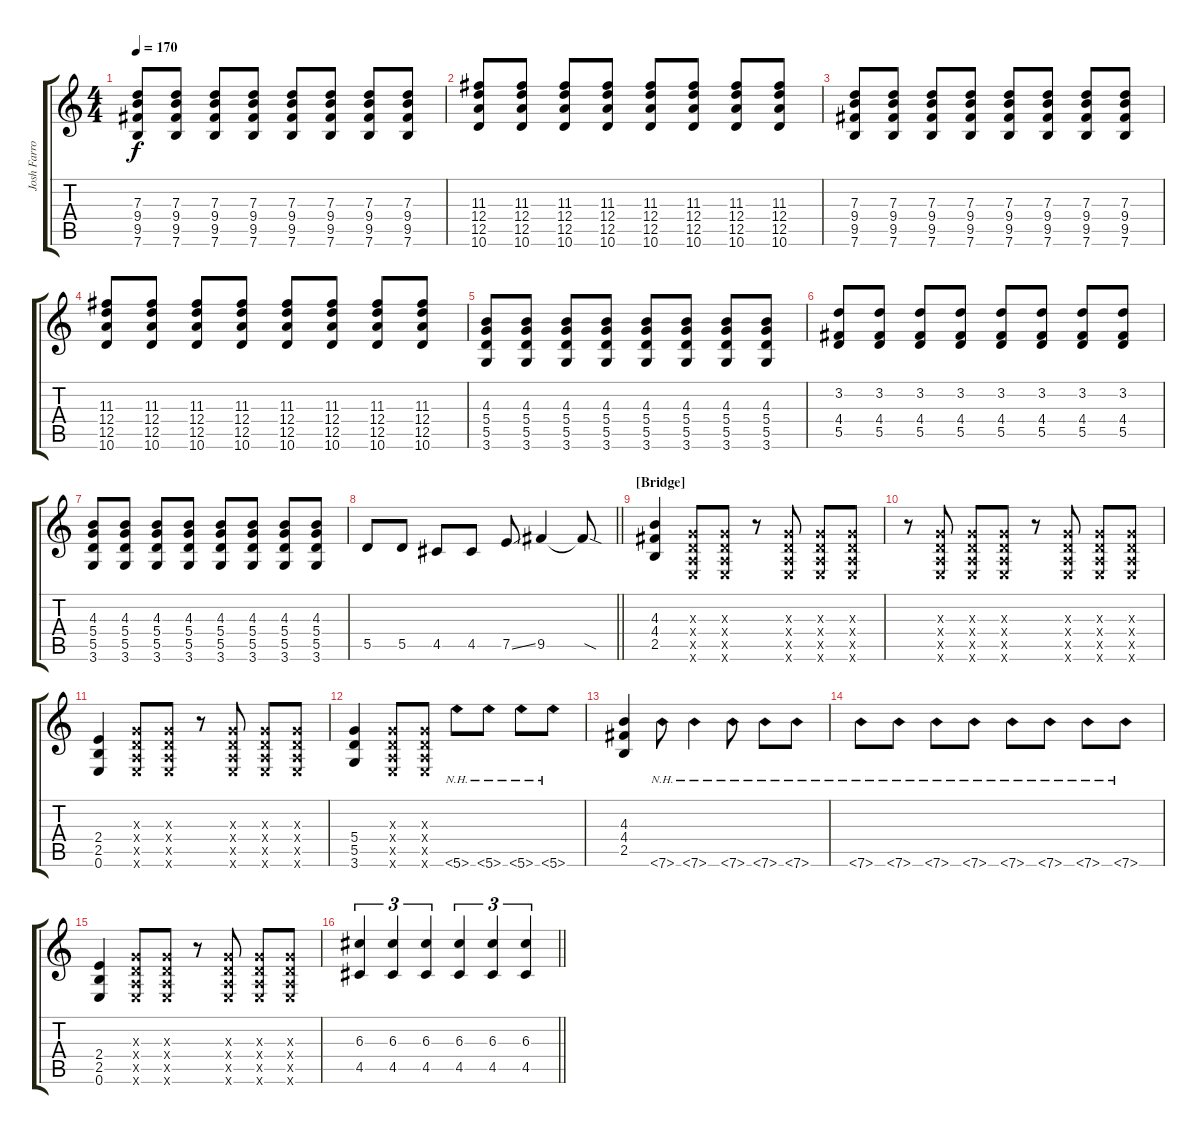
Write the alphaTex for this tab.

\track ("Josh Farro" "Josh Farro") {instrument distortionguitar}
\staff {score tabs}
\tuning (E4 B3 G3 D3 A2 E2) {hide}
\ts (4 4)
\tempo 170
\clef g2
\ks c
(7.3 9.4 9.5 7.6).8{dy f} (7.3 9.4 9.5 7.6).8 (7.3 9.4 9.5 7.6).8 (7.3 9.4 9.5 7.6).8 (7.3 9.4 9.5 7.6).8 (7.3 9.4 9.5 7.6).8 (7.3 9.4 9.5 7.6).8 (7.3 9.4 9.5 7.6).8 |
(11.3 12.4 12.5 10.6).8 (11.3 12.4 12.5 10.6).8 (11.3 12.4 12.5 10.6).8 (11.3 12.4 12.5 10.6).8 (11.3 12.4 12.5 10.6).8 (11.3 12.4 12.5 10.6).8 (11.3 12.4 12.5 10.6).8 (11.3 12.4 12.5 10.6).8 |
(7.3 9.4 9.5 7.6).8 (7.3 9.4 9.5 7.6).8 (7.3 9.4 9.5 7.6).8 (7.3 9.4 9.5 7.6).8 (7.3 9.4 9.5 7.6).8 (7.3 9.4 9.5 7.6).8 (7.3 9.4 9.5 7.6).8 (7.3 9.4 9.5 7.6).8 |
(11.3 12.4 12.5 10.6).8 (11.3 12.4 12.5 10.6).8 (11.3 12.4 12.5 10.6).8 (11.3 12.4 12.5 10.6).8 (11.3 12.4 12.5 10.6).8 (11.3 12.4 12.5 10.6).8 (11.3 12.4 12.5 10.6).8 (11.3 12.4 12.5 10.6).8 |
(4.3 5.4 5.5 3.6).8 (4.3 5.4 5.5 3.6).8 (4.3 5.4 5.5 3.6).8 (4.3 5.4 5.5 3.6).8 (4.3 5.4 5.5 3.6).8 (4.3 5.4 5.5 3.6).8 (4.3 5.4 5.5 3.6).8 (4.3 5.4 5.5 3.6).8 |
(3.2 4.4 5.5).8 (3.2 4.4 5.5).8 (3.2 4.4 5.5).8 (3.2 4.4 5.5).8 (3.2 4.4 5.5).8 (3.2 4.4 5.5).8 (3.2 4.4 5.5).8 (3.2 4.4 5.5).8 |
(4.3 5.4 5.5 3.6).8 (4.3 5.4 5.5 3.6).8 (4.3 5.4 5.5 3.6).8 (4.3 5.4 5.5 3.6).8 (4.3 5.4 5.5 3.6).8 (4.3 5.4 5.5 3.6).8 (4.3 5.4 5.5 3.6).8 (4.3 5.4 5.5 3.6).8 |
\barLineRight lightlight
5.5.8 5.5.8 4.5.8 4.5.8 7.5{ss}.8 9.5.4 9.5{sod t}.8 |
\section ("" "[Bridge]")
(4.3 4.4 2.5).4 (0.3{x} 0.4{x} 0.5{x} 0.6{x}).8 (0.3{x} 0.4{x} 0.5{x} 0.6{x}).8 r.8 (0.3{x} 0.4{x} 0.5{x} 0.6{x}).8 (0.3{x} 0.4{x} 0.5{x} 0.6{x}).8 (0.3{x} 0.4{x} 0.5{x} 0.6{x}).8 |
r.8 (0.3{x} 0.4{x} 0.5{x} 0.6{x}).8 (0.3{x} 0.4{x} 0.5{x} 0.6{x}).8 (0.3{x} 0.4{x} 0.5{x} 0.6{x}).8 r.8 (0.3{x} 0.4{x} 0.5{x} 0.6{x}).8 (0.3{x} 0.4{x} 0.5{x} 0.6{x}).8 (0.3{x} 0.4{x} 0.5{x} 0.6{x}).8 |
(2.4 2.5 0.6).4 (0.3{x} 0.4{x} 0.5{x} 0.6{x}).8 (0.3{x} 0.4{x} 0.5{x} 0.6{x}).8 r.8 (0.3{x} 0.4{x} 0.5{x} 0.6{x}).8 (0.3{x} 0.4{x} 0.5{x} 0.6{x}).8 (0.3{x} 0.4{x} 0.5{x} 0.6{x}).8 |
(5.4 5.5 3.6).4 (0.3{x} 0.4{x} 0.5{x} 0.6{x}).8 (0.3{x} 0.4{x} 0.5{x} 0.6{x}).8 5.6{nh}.8 5.6{nh}.8 5.6{nh}.8 5.6{nh}.8 |
(4.3 4.4 2.5).4 7.6{nh}.8 7.6{nh}.4 7.6{nh}.8 7.6{nh}.8 7.6{nh}.8 |
7.6{nh}.8 7.6{nh}.8 7.6{nh}.8 7.6{nh}.8 7.6{nh}.8 7.6{nh}.8 7.6{nh}.8 7.6{nh}.8 |
(2.4 2.5 0.6).4 (0.3{x} 0.4{x} 0.5{x} 0.6{x}).8 (0.3{x} 0.4{x} 0.5{x} 0.6{x}).8 r.8 (0.3{x} 0.4{x} 0.5{x} 0.6{x}).8 (0.3{x} 0.4{x} 0.5{x} 0.6{x}).8 (0.3{x} 0.4{x} 0.5{x} 0.6{x}).8 |
\barLineRight lightlight
(6.3 4.5).4{tu (3 2)} (6.3 4.5).4{tu (3 2)} (6.3 4.5).4{tu (3 2)} (6.3 4.5).4{tu (3 2)} (6.3 4.5).4{tu (3 2)} (6.3 4.5).4{tu (3 2)}
